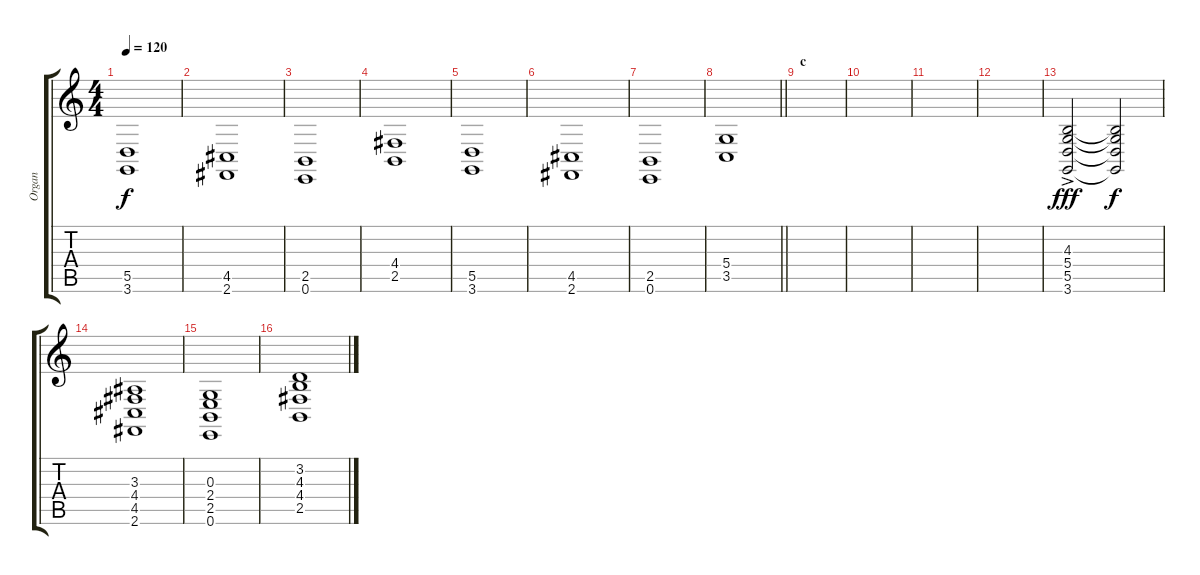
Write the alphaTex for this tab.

\track ("Organ" "Organ") {instrument churchorgan}
\staff {score tabs}
\tuning (E4 B3 G3 D3 A2 E2) {hide}
\ts (4 4)
\tempo 120
\clef g2
\ks c
(5.5 3.6).1{dy f} |
(4.5 2.6).1 |
(2.5 0.6).1 |
(4.4 2.5).1 |
(5.5 3.6).1 |
(4.5 2.6).1 |
(2.5 0.6).1 |
\barLineRight lightlight
(5.4 3.5).1 |
\section ("" "c")
|
|
|
|
(4.3{ac} 5.4{ac} 5.5{ac} 3.6{ac}).2{dy fff} (4.3{t} 5.4{t} 5.5{t} 3.6{t}).2{dy f} |
(3.3 4.4 4.5 2.6).1 |
(0.3 2.4 2.5 0.6).1 |
(3.2 4.3 4.4 2.5).1
